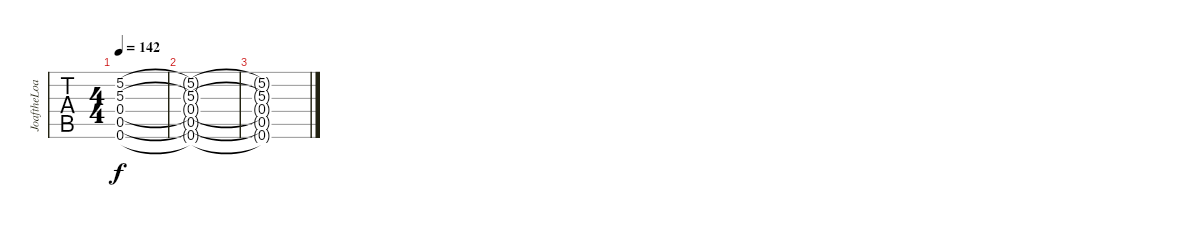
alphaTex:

\track ("JoaftheLoaf (Guitar)" "JoaftheLoa") {instrument acousticguitarsteel}
\staff {tabs}
\tuning (E4 B3 Gb3 E3 B2 E2) {hide}
\ts (4 4)
\tempo 142
\clef g2
\ks c
(5.2{t} 5.3{t} 0.4{t} 0.5{t} 0.6{t}).1{dy f} |
(5.2{t} 5.3{t} 0.4{t} 0.5{t} 0.6{t}).1 |
(5.2{t} 5.3{t} 0.4{t} 0.5{t} 0.6{t}).1
